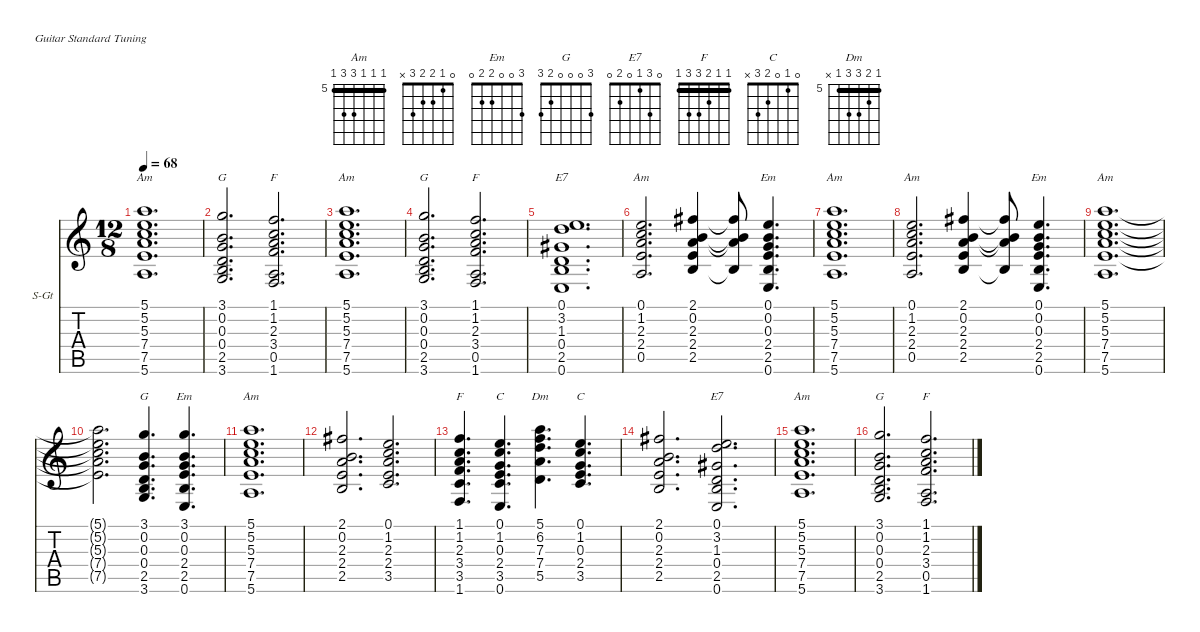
\hideDynamics
\bracketExtendMode nobrackets
\firstSystemTrackNameOrientation horizontal
\otherSystemsTrackNameOrientation horizontal
\track ("Organ" "S-Gt") {instrument drawbarorgan}
\staff {score tabs}
\tuning (E4 B3 G3 D3 A2 E2)
\displaytranspose 12
\chord ("Am" 5 5 5 7 7 5) {firstfret 5 barre (5 5 5)}
\chord ("" 2 0 2 2 2 x)
\chord ("Em" 0 0 0 2 2 0)
\chord ("G" 3 0 0 0 2 3)
\chord ("" 0 1 2 2 3 x)
\chord ("E7" 0 3 1 0 2 0)
\chord ("F" 1 1 2 3 0 1) {barre 1}
\chord ("Em" 3 0 0 2 2 0)
\chord ("F" 1 1 2 3 3 1) {barre (1 1)}
\chord ("C" 0 1 0 2 3 0)
\chord ("Dm" 5 6 7 7 5 x) {firstfret 5 barre 5}
\chord ("C" 0 1 0 2 3 x)
\ts (12 8)
\tempo 68
\clef g2
\ks c
(5.1 5.2 5.3 7.4 7.5 5.6).1{d ch "Am" dy f} |
(3.1 0.2 0.3 0.4 2.5 3.6).2{d ch "G"} (1.1 1.2 2.3 3.4 0.5 1.6).2{d ch "F"} |
(5.1 5.2 5.3 7.4 7.5 5.6).1{d ch "Am"} |
(3.1 0.2 0.3 0.4 2.5 3.6).2{d ch "G"} (1.1 1.2 2.3 3.4 0.5 1.6).2{d ch "F"} |
(0.1 3.2 1.3{acc #} 0.4 2.5 0.6).1{d ch "E7"} |
(0.1 1.2 2.3 2.4 0.5).2{d ch "Am"} (2.1{acc #} 0.2 2.3 2.4 2.5).4{ch ""} (2.1{t acc #} 0.2{t} 2.3{t} 2.5{t}).8 (0.1 0.2 0.3 2.4 2.5 0.6).4{d ch "Em"} |
(5.1 5.2 5.3 7.4 7.5 5.6).1{d ch "Am"} |
(0.1 1.2 2.3 2.4 0.5).2{d ch "Am"} (2.1{acc #} 0.2 2.3 2.4 2.5).4{ch ""} (2.1{t acc #} 0.2{t} 2.3{t} 2.5{t}).8 (0.1 0.2 0.3 2.4 2.5 0.6).4{d ch "Em"} |
(5.1 5.2 5.3 7.4 7.5 5.6).1{d ch "Am"} |
(5.1{t} 5.2{t} 5.3{t} 7.4{t} 7.5{t}).2{d} (3.1 0.2 0.3 0.4 2.5 3.6).4{d ch "G"} (3.1 0.2 0.3 2.4 2.5 0.6).4{d ch "Em"} |
(5.1 5.2 5.3 7.4 7.5 5.6).1{d ch "Am"} |
(2.1{acc #} 0.2 2.3 2.4 2.5).2{d ch ""} (0.1 1.2 2.3 2.4 3.5).2{d ch ""} |
(1.1 1.2 2.3 3.4 3.5 1.6).4{d ch "F"} (0.1 1.2 0.3 2.4 3.5 0.6).4{d ch "C"} (5.1 6.2 7.3 7.4 5.5).4{d ch "Dm"} (0.1 1.2 0.3 2.4 3.5).4{d ch "C"} |
(2.1{acc #} 0.2 2.3 2.4 2.5).2{d ch ""} (0.1 3.2 1.3{acc #} 0.4 2.5 0.6).2{d ch "E7"} |
(5.1 5.2 5.3 7.4 7.5 5.6).1{d ch "Am"} |
(3.1 0.2 0.3 0.4 2.5 3.6).2{d ch "G"} (1.1 1.2 2.3 3.4 0.5 1.6).2{d ch "F"}
